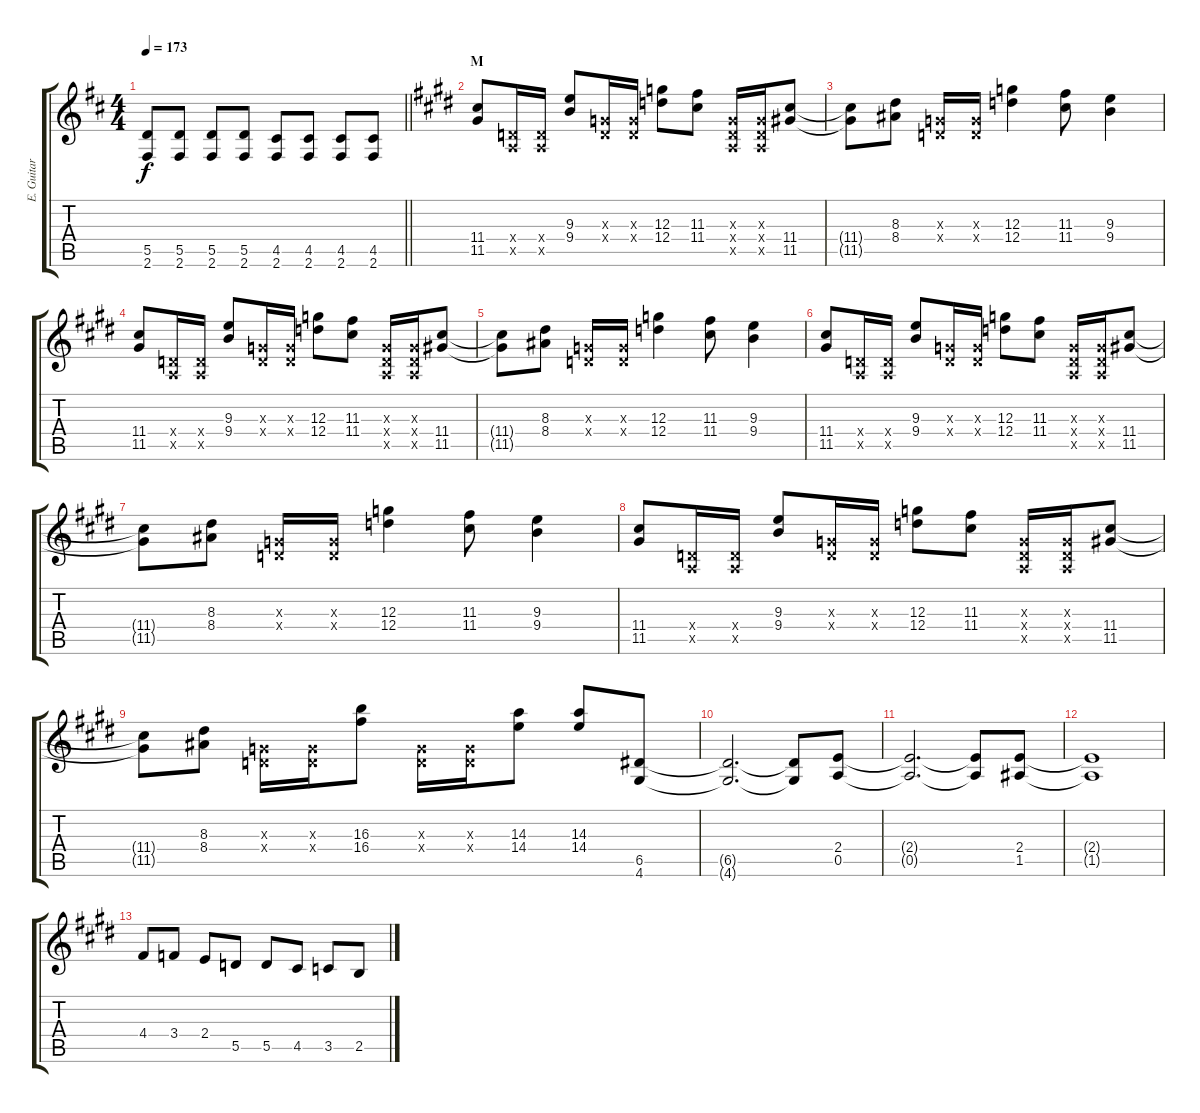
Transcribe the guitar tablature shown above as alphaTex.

\track ("E. Guitar I" "E. Guitar ") {instrument overdrivenguitar}
\staff {score tabs}
\tuning (E4 B3 G3 D3 A2 E2) {hide}
\ts (4 4)
\tempo 173
\clef g2
\barLineRight lightlight
\ks d
(5.5 2.6).8{dy f} (5.5 2.6).8 (5.5 2.6).8 (5.5 2.6).8 (4.5 2.6).8 (4.5 2.6).8 (4.5 2.6).8 (4.5 2.6).8 |
\section ("" "M")
\ks e
(11.4 11.5).8 (0.4{x} 0.5{x}).16 (0.4{x} 0.5{x}).16 (9.3 9.4).8 (0.3{x} 0.4{x}).16 (0.3{x} 0.4{x}).16 (12.3 12.4).8 (11.3 11.4).8 (0.3{x} 0.4{x} 0.5{x}).16 (0.3{x} 0.4{x} 0.5{x}).16 (11.4 11.5).8 |
(11.4{t} 11.5{t}).8 (8.3 8.4).8 (0.3{x} 0.4{x}).16 (0.3{x} 0.4{x}).16 (12.3 12.4).4 (11.3 11.4).8 (9.3 9.4).4 |
(11.4 11.5).8 (0.4{x} 0.5{x}).16 (0.4{x} 0.5{x}).16 (9.3 9.4).8 (0.3{x} 0.4{x}).16 (0.3{x} 0.4{x}).16 (12.3 12.4).8 (11.3 11.4).8 (0.3{x} 0.4{x} 0.5{x}).16 (0.3{x} 0.4{x} 0.5{x}).16 (11.4 11.5).8 |
(11.4{t} 11.5{t}).8 (8.3 8.4).8 (0.3{x} 0.4{x}).16 (0.3{x} 0.4{x}).16 (12.3 12.4).4 (11.3 11.4).8 (9.3 9.4).4 |
(11.4 11.5).8 (0.4{x} 0.5{x}).16 (0.4{x} 0.5{x}).16 (9.3 9.4).8 (0.3{x} 0.4{x}).16 (0.3{x} 0.4{x}).16 (12.3 12.4).8 (11.3 11.4).8 (0.3{x} 0.4{x} 0.5{x}).16 (0.3{x} 0.4{x} 0.5{x}).16 (11.4 11.5).8 |
(11.4{t} 11.5{t}).8 (8.3 8.4).8 (0.3{x} 0.4{x}).16 (0.3{x} 0.4{x}).16 (12.3 12.4).4 (11.3 11.4).8 (9.3 9.4).4 |
(11.4 11.5).8 (0.4{x} 0.5{x}).16 (0.4{x} 0.5{x}).16 (9.3 9.4).8 (0.3{x} 0.4{x}).16 (0.3{x} 0.4{x}).16 (12.3 12.4).8 (11.3 11.4).8 (0.3{x} 0.4{x} 0.5{x}).16 (0.3{x} 0.4{x} 0.5{x}).16 (11.4 11.5).8 |
(11.4{t} 11.5{t}).8 (8.3 8.4).8 (0.3{x} 0.4{x}).16 (0.3{x} 0.4{x}).16 (16.3 16.4).8 (0.3{x} 0.4{x}).16 (0.3{x} 0.4{x}).16 (14.3 14.4).8 (14.3 14.4).8 (6.5 4.6).8 |
(6.5{t} 4.6{t}).2{d} (6.5{t} 4.6{t}).8 (2.4 0.5).8 |
(2.4{t} 0.5{t}).2{d} (2.4{t} 0.5{t}).8 (2.4 1.5).8 |
(2.4{t} 1.5{t}).1 |
4.4.8 3.4.8 2.4.8 5.5.8 5.5.8 4.5.8 3.5.8 2.5.8
